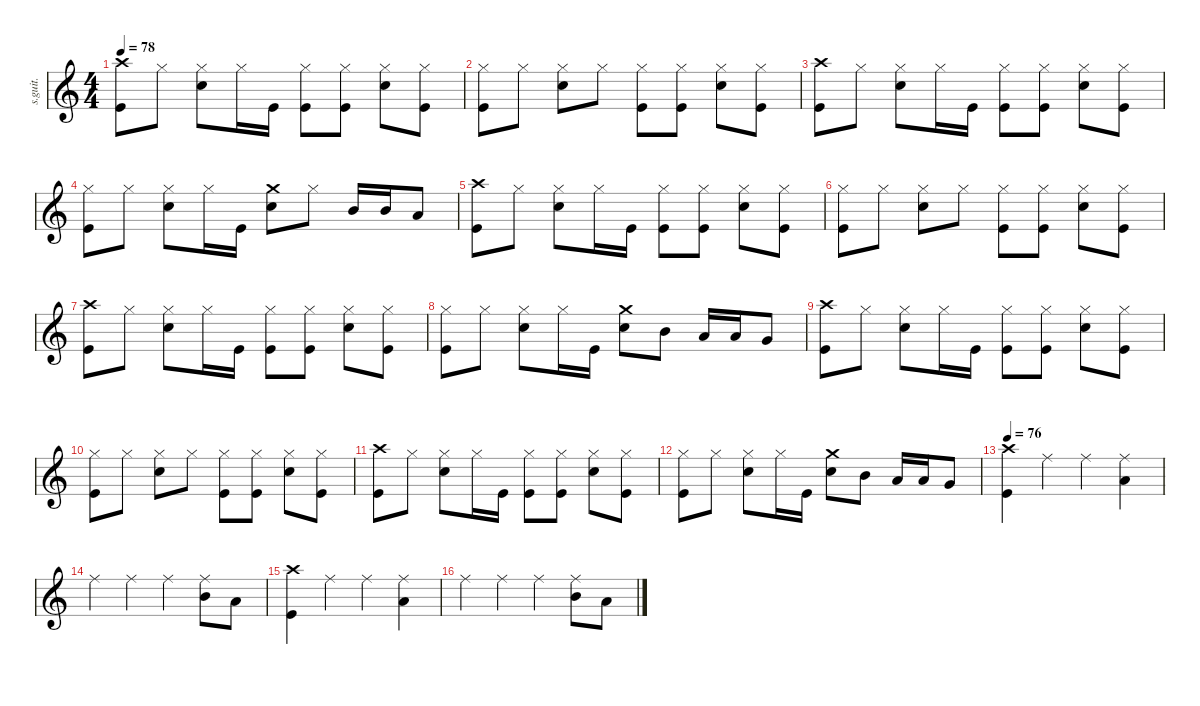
\defaultSystemsLayout 4
\hideDynamics
\bracketExtendMode nobrackets
\track ("Matt Sorum (Drums)" "s.guit.") {instrument percussion}
\staff {score}
\articulation defaults
\ts (4 4)
\tempo 78
\clef g2
\ks c
("Crash high (hit)" "Kick (hit)").8{lyrics (0 "") lyrics (1 "") lyrics (2 "") lyrics (3 "") lyrics (4 "") dy f} "Hi-Hat (closed)".8{lyrics (0 "") lyrics (1 "") lyrics (2 "") lyrics (3 "") lyrics (4 "")} ("Hi-Hat (closed)" "Snare (hit) 2").8{lyrics (0 "") lyrics (1 "") lyrics (2 "") lyrics (3 "") lyrics (4 "")} "Hi-Hat (closed)".16{lyrics (0 "") lyrics (1 "") lyrics (2 "") lyrics (3 "") lyrics (4 "")} "Kick (hit)".16{lyrics (0 "") lyrics (1 "") lyrics (2 "") lyrics (3 "") lyrics (4 "")} ("Hi-Hat (closed)" "Kick (hit)").8{lyrics (0 "") lyrics (1 "") lyrics (2 "") lyrics (3 "") lyrics (4 "")} ("Hi-Hat (closed)" "Kick (hit)").8{lyrics (0 "") lyrics (1 "") lyrics (2 "") lyrics (3 "") lyrics (4 "")} ("Hi-Hat (closed)" "Snare (hit) 2").8{lyrics (0 "") lyrics (1 "") lyrics (2 "") lyrics (3 "") lyrics (4 "")} ("Hi-Hat (closed)" "Kick (hit)").8{lyrics (0 "") lyrics (1 "") lyrics (2 "") lyrics (3 "") lyrics (4 "")} |
("Hi-Hat (closed)" "Kick (hit)").8{lyrics (0 "") lyrics (1 "") lyrics (2 "") lyrics (3 "") lyrics (4 "")} "Hi-Hat (closed)".8{lyrics (0 "") lyrics (1 "") lyrics (2 "") lyrics (3 "") lyrics (4 "")} ("Hi-Hat (closed)" "Snare (hit) 2").8{lyrics (0 "") lyrics (1 "") lyrics (2 "") lyrics (3 "") lyrics (4 "")} "Hi-Hat (closed)".8{lyrics (0 "") lyrics (1 "") lyrics (2 "") lyrics (3 "") lyrics (4 "")} ("Hi-Hat (closed)" "Kick (hit)").8{lyrics (0 "") lyrics (1 "") lyrics (2 "") lyrics (3 "") lyrics (4 "")} ("Hi-Hat (closed)" "Kick (hit)").8{lyrics (0 "") lyrics (1 "") lyrics (2 "") lyrics (3 "") lyrics (4 "")} ("Hi-Hat (closed)" "Snare (hit) 2").8{lyrics (0 "") lyrics (1 "") lyrics (2 "") lyrics (3 "") lyrics (4 "")} ("Hi-Hat (closed)" "Kick (hit)").8{lyrics (0 "") lyrics (1 "") lyrics (2 "") lyrics (3 "") lyrics (4 "")} |
("Crash high (hit)" "Kick (hit)").8{lyrics (0 "") lyrics (1 "") lyrics (2 "") lyrics (3 "") lyrics (4 "")} "Hi-Hat (closed)".8{lyrics (0 "") lyrics (1 "") lyrics (2 "") lyrics (3 "") lyrics (4 "")} ("Hi-Hat (closed)" "Snare (hit) 2").8{lyrics (0 "") lyrics (1 "") lyrics (2 "") lyrics (3 "") lyrics (4 "")} "Hi-Hat (closed)".16{lyrics (0 "") lyrics (1 "") lyrics (2 "") lyrics (3 "") lyrics (4 "")} "Kick (hit)".16{lyrics (0 "") lyrics (1 "") lyrics (2 "") lyrics (3 "") lyrics (4 "")} ("Hi-Hat (closed)" "Kick (hit)").8{lyrics (0 "") lyrics (1 "") lyrics (2 "") lyrics (3 "") lyrics (4 "")} ("Hi-Hat (closed)" "Kick (hit)").8{lyrics (0 "") lyrics (1 "") lyrics (2 "") lyrics (3 "") lyrics (4 "")} ("Hi-Hat (closed)" "Snare (hit) 2").8{lyrics (0 "") lyrics (1 "") lyrics (2 "") lyrics (3 "") lyrics (4 "")} ("Hi-Hat (closed)" "Kick (hit)").8{lyrics (0 "") lyrics (1 "") lyrics (2 "") lyrics (3 "") lyrics (4 "")} |
("Hi-Hat (closed)" "Kick (hit)").8{lyrics (0 "") lyrics (1 "") lyrics (2 "") lyrics (3 "") lyrics (4 "")} "Hi-Hat (closed)".8{lyrics (0 "") lyrics (1 "") lyrics (2 "") lyrics (3 "") lyrics (4 "")} ("Hi-Hat (closed)" "Snare (hit) 2").8{lyrics (0 "") lyrics (1 "") lyrics (2 "") lyrics (3 "") lyrics (4 "")} "Hi-Hat (closed)".16{lyrics (0 "") lyrics (1 "") lyrics (2 "") lyrics (3 "") lyrics (4 "")} "Kick (hit)".16{lyrics (0 "") lyrics (1 "") lyrics (2 "") lyrics (3 "") lyrics (4 "")} ("Crash medium (hit)" "Snare (hit) 2").8{lyrics (0 "") lyrics (1 "") lyrics (2 "") lyrics (3 "") lyrics (4 "")} "Hi-Hat (closed)".8{lyrics (0 "") lyrics (1 "") lyrics (2 "") lyrics (3 "") lyrics (4 "")} "Mid Tom (hit)".16{lyrics (0 "") lyrics (1 "") lyrics (2 "") lyrics (3 "") lyrics (4 "")} "Mid Tom (hit)".16{lyrics (0 "") lyrics (1 "") lyrics (2 "") lyrics (3 "") lyrics (4 "")} "Low Tom (hit)".8{lyrics (0 "") lyrics (1 "") lyrics (2 "") lyrics (3 "") lyrics (4 "")} |
("Crash high (hit)" "Kick (hit)").8{lyrics (0 "") lyrics (1 "") lyrics (2 "") lyrics (3 "") lyrics (4 "")} "Hi-Hat (closed)".8{lyrics (0 "") lyrics (1 "") lyrics (2 "") lyrics (3 "") lyrics (4 "")} ("Hi-Hat (closed)" "Snare (hit) 2").8{lyrics (0 "") lyrics (1 "") lyrics (2 "") lyrics (3 "") lyrics (4 "")} "Hi-Hat (closed)".16{lyrics (0 "") lyrics (1 "") lyrics (2 "") lyrics (3 "") lyrics (4 "")} "Kick (hit)".16{lyrics (0 "") lyrics (1 "") lyrics (2 "") lyrics (3 "") lyrics (4 "")} ("Hi-Hat (closed)" "Kick (hit)").8{lyrics (0 "") lyrics (1 "") lyrics (2 "") lyrics (3 "") lyrics (4 "")} ("Hi-Hat (closed)" "Kick (hit)").8{lyrics (0 "") lyrics (1 "") lyrics (2 "") lyrics (3 "") lyrics (4 "")} ("Hi-Hat (closed)" "Snare (hit) 2").8{lyrics (0 "") lyrics (1 "") lyrics (2 "") lyrics (3 "") lyrics (4 "")} ("Hi-Hat (closed)" "Kick (hit)").8{lyrics (0 "") lyrics (1 "") lyrics (2 "") lyrics (3 "") lyrics (4 "")} |
("Hi-Hat (closed)" "Kick (hit)").8{lyrics (0 "") lyrics (1 "") lyrics (2 "") lyrics (3 "") lyrics (4 "")} "Hi-Hat (closed)".8{lyrics (0 "") lyrics (1 "") lyrics (2 "") lyrics (3 "") lyrics (4 "")} ("Hi-Hat (closed)" "Snare (hit) 2").8{lyrics (0 "") lyrics (1 "") lyrics (2 "") lyrics (3 "") lyrics (4 "")} "Hi-Hat (closed)".8{lyrics (0 "") lyrics (1 "") lyrics (2 "") lyrics (3 "") lyrics (4 "")} ("Hi-Hat (closed)" "Kick (hit)").8{lyrics (0 "") lyrics (1 "") lyrics (2 "") lyrics (3 "") lyrics (4 "")} ("Hi-Hat (closed)" "Kick (hit)").8{lyrics (0 "") lyrics (1 "") lyrics (2 "") lyrics (3 "") lyrics (4 "")} ("Hi-Hat (closed)" "Snare (hit) 2").8{lyrics (0 "") lyrics (1 "") lyrics (2 "") lyrics (3 "") lyrics (4 "")} ("Hi-Hat (closed)" "Kick (hit)").8{lyrics (0 "") lyrics (1 "") lyrics (2 "") lyrics (3 "") lyrics (4 "")} |
("Crash high (hit)" "Kick (hit)").8{lyrics (0 "") lyrics (1 "") lyrics (2 "") lyrics (3 "") lyrics (4 "")} "Hi-Hat (closed)".8{lyrics (0 "") lyrics (1 "") lyrics (2 "") lyrics (3 "") lyrics (4 "")} ("Hi-Hat (closed)" "Snare (hit) 2").8{lyrics (0 "") lyrics (1 "") lyrics (2 "") lyrics (3 "") lyrics (4 "")} "Hi-Hat (closed)".16{lyrics (0 "") lyrics (1 "") lyrics (2 "") lyrics (3 "") lyrics (4 "")} "Kick (hit)".16{lyrics (0 "") lyrics (1 "") lyrics (2 "") lyrics (3 "") lyrics (4 "")} ("Hi-Hat (closed)" "Kick (hit)").8{lyrics (0 "") lyrics (1 "") lyrics (2 "") lyrics (3 "") lyrics (4 "")} ("Hi-Hat (closed)" "Kick (hit)").8{lyrics (0 "") lyrics (1 "") lyrics (2 "") lyrics (3 "") lyrics (4 "")} ("Hi-Hat (closed)" "Snare (hit) 2").8{lyrics (0 "") lyrics (1 "") lyrics (2 "") lyrics (3 "") lyrics (4 "")} ("Hi-Hat (closed)" "Kick (hit)").8{lyrics (0 "") lyrics (1 "") lyrics (2 "") lyrics (3 "") lyrics (4 "")} |
("Hi-Hat (closed)" "Kick (hit)").8{lyrics (0 "") lyrics (1 "") lyrics (2 "") lyrics (3 "") lyrics (4 "")} "Hi-Hat (closed)".8{lyrics (0 "") lyrics (1 "") lyrics (2 "") lyrics (3 "") lyrics (4 "")} ("Hi-Hat (closed)" "Snare (hit) 2").8{lyrics (0 "") lyrics (1 "") lyrics (2 "") lyrics (3 "") lyrics (4 "")} "Hi-Hat (closed)".16{lyrics (0 "") lyrics (1 "") lyrics (2 "") lyrics (3 "") lyrics (4 "")} "Kick (hit)".16{lyrics (0 "") lyrics (1 "") lyrics (2 "") lyrics (3 "") lyrics (4 "")} ("Crash medium (hit)" "Snare (hit) 2").8{lyrics (0 "") lyrics (1 "") lyrics (2 "") lyrics (3 "") lyrics (4 "")} "Mid Tom (hit)".8{lyrics (0 "") lyrics (1 "") lyrics (2 "") lyrics (3 "") lyrics (4 "")} "Low Tom (hit)".16{lyrics (0 "") lyrics (1 "") lyrics (2 "") lyrics (3 "") lyrics (4 "")} "Low Tom (hit)".16{lyrics (0 "") lyrics (1 "") lyrics (2 "") lyrics (3 "") lyrics (4 "")} "Very Low Tom (hit)".8{lyrics (0 "") lyrics (1 "") lyrics (2 "") lyrics (3 "") lyrics (4 "")} |
("Crash high (hit)" "Kick (hit)").8{lyrics (0 "") lyrics (1 "") lyrics (2 "") lyrics (3 "") lyrics (4 "")} "Hi-Hat (closed)".8{lyrics (0 "") lyrics (1 "") lyrics (2 "") lyrics (3 "") lyrics (4 "")} ("Hi-Hat (closed)" "Snare (hit) 2").8{lyrics (0 "") lyrics (1 "") lyrics (2 "") lyrics (3 "") lyrics (4 "")} "Hi-Hat (closed)".16{lyrics (0 "") lyrics (1 "") lyrics (2 "") lyrics (3 "") lyrics (4 "")} "Kick (hit)".16{lyrics (0 "") lyrics (1 "") lyrics (2 "") lyrics (3 "") lyrics (4 "")} ("Hi-Hat (closed)" "Kick (hit)").8{lyrics (0 "") lyrics (1 "") lyrics (2 "") lyrics (3 "") lyrics (4 "")} ("Hi-Hat (closed)" "Kick (hit)").8{lyrics (0 "") lyrics (1 "") lyrics (2 "") lyrics (3 "") lyrics (4 "")} ("Hi-Hat (closed)" "Snare (hit) 2").8{lyrics (0 "") lyrics (1 "") lyrics (2 "") lyrics (3 "") lyrics (4 "")} ("Hi-Hat (closed)" "Kick (hit)").8{lyrics (0 "") lyrics (1 "") lyrics (2 "") lyrics (3 "") lyrics (4 "")} |
("Hi-Hat (closed)" "Kick (hit)").8{lyrics (0 "") lyrics (1 "") lyrics (2 "") lyrics (3 "") lyrics (4 "")} "Hi-Hat (closed)".8{lyrics (0 "") lyrics (1 "") lyrics (2 "") lyrics (3 "") lyrics (4 "")} ("Hi-Hat (closed)" "Snare (hit) 2").8{lyrics (0 "") lyrics (1 "") lyrics (2 "") lyrics (3 "") lyrics (4 "")} "Hi-Hat (closed)".8{lyrics (0 "") lyrics (1 "") lyrics (2 "") lyrics (3 "") lyrics (4 "")} ("Hi-Hat (closed)" "Kick (hit)").8{lyrics (0 "") lyrics (1 "") lyrics (2 "") lyrics (3 "") lyrics (4 "")} ("Hi-Hat (closed)" "Kick (hit)").8{lyrics (0 "") lyrics (1 "") lyrics (2 "") lyrics (3 "") lyrics (4 "")} ("Hi-Hat (closed)" "Snare (hit) 2").8{lyrics (0 "") lyrics (1 "") lyrics (2 "") lyrics (3 "") lyrics (4 "")} ("Hi-Hat (closed)" "Kick (hit)").8{lyrics (0 "") lyrics (1 "") lyrics (2 "") lyrics (3 "") lyrics (4 "")} |
("Crash high (hit)" "Kick (hit)").8{lyrics (0 "") lyrics (1 "") lyrics (2 "") lyrics (3 "") lyrics (4 "")} "Hi-Hat (closed)".8{lyrics (0 "") lyrics (1 "") lyrics (2 "") lyrics (3 "") lyrics (4 "")} ("Hi-Hat (closed)" "Snare (hit) 2").8{lyrics (0 "") lyrics (1 "") lyrics (2 "") lyrics (3 "") lyrics (4 "")} "Hi-Hat (closed)".16{lyrics (0 "") lyrics (1 "") lyrics (2 "") lyrics (3 "") lyrics (4 "")} "Kick (hit)".16{lyrics (0 "") lyrics (1 "") lyrics (2 "") lyrics (3 "") lyrics (4 "")} ("Hi-Hat (closed)" "Kick (hit)").8{lyrics (0 "") lyrics (1 "") lyrics (2 "") lyrics (3 "") lyrics (4 "")} ("Hi-Hat (closed)" "Kick (hit)").8{lyrics (0 "") lyrics (1 "") lyrics (2 "") lyrics (3 "") lyrics (4 "")} ("Hi-Hat (closed)" "Snare (hit) 2").8{lyrics (0 "") lyrics (1 "") lyrics (2 "") lyrics (3 "") lyrics (4 "")} ("Hi-Hat (closed)" "Kick (hit)").8{lyrics (0 "") lyrics (1 "") lyrics (2 "") lyrics (3 "") lyrics (4 "")} |
("Hi-Hat (closed)" "Kick (hit)").8{lyrics (0 "") lyrics (1 "") lyrics (2 "") lyrics (3 "") lyrics (4 "")} "Hi-Hat (closed)".8{lyrics (0 "") lyrics (1 "") lyrics (2 "") lyrics (3 "") lyrics (4 "")} ("Hi-Hat (closed)" "Snare (hit) 2").8{lyrics (0 "") lyrics (1 "") lyrics (2 "") lyrics (3 "") lyrics (4 "")} "Hi-Hat (closed)".16{lyrics (0 "") lyrics (1 "") lyrics (2 "") lyrics (3 "") lyrics (4 "")} "Kick (hit)".16{lyrics (0 "") lyrics (1 "") lyrics (2 "") lyrics (3 "") lyrics (4 "")} ("Crash medium (hit)" "Snare (hit) 2").8{lyrics (0 "") lyrics (1 "") lyrics (2 "") lyrics (3 "") lyrics (4 "")} "Mid Tom (hit)".8{lyrics (0 "") lyrics (1 "") lyrics (2 "") lyrics (3 "") lyrics (4 "")} "Low Tom (hit)".16{lyrics (0 "") lyrics (1 "") lyrics (2 "") lyrics (3 "") lyrics (4 "")} "Low Tom (hit)".16{lyrics (0 "") lyrics (1 "") lyrics (2 "") lyrics (3 "") lyrics (4 "")} "Very Low Tom (hit)".8{lyrics (0 "") lyrics (1 "") lyrics (2 "") lyrics (3 "") lyrics (4 "")} |
\tempo 76
("Crash high (hit)" "Kick (hit)").4{lyrics (0 "") lyrics (1 "") lyrics (2 "") lyrics (3 "") lyrics (4 "")} "Ride (middle)".4{lyrics (0 "") lyrics (1 "") lyrics (2 "") lyrics (3 "") lyrics (4 "")} "Ride (middle)".4{lyrics (0 "") lyrics (1 "") lyrics (2 "") lyrics (3 "") lyrics (4 "")} ("Ride (middle)" "Low Tom (hit)").4{lyrics (0 "") lyrics (1 "") lyrics (2 "") lyrics (3 "") lyrics (4 "")} |
"Ride (middle)".4{lyrics (0 "") lyrics (1 "") lyrics (2 "") lyrics (3 "") lyrics (4 "")} "Ride (middle)".4{lyrics (0 "") lyrics (1 "") lyrics (2 "") lyrics (3 "") lyrics (4 "")} "Ride (middle)".4{lyrics (0 "") lyrics (1 "") lyrics (2 "") lyrics (3 "") lyrics (4 "")} ("Ride (middle)" "Mid Tom (hit)").8{lyrics (0 "") lyrics (1 "") lyrics (2 "") lyrics (3 "") lyrics (4 "")} "Low Tom (hit)".8{lyrics (0 "") lyrics (1 "") lyrics (2 "") lyrics (3 "") lyrics (4 "")} |
("Crash high (hit)" "Kick (hit)").4{lyrics (0 "") lyrics (1 "") lyrics (2 "") lyrics (3 "") lyrics (4 "")} "Ride (middle)".4{lyrics (0 "") lyrics (1 "") lyrics (2 "") lyrics (3 "") lyrics (4 "")} "Ride (middle)".4{lyrics (0 "") lyrics (1 "") lyrics (2 "") lyrics (3 "") lyrics (4 "")} ("Ride (middle)" "Low Tom (hit)").4{lyrics (0 "") lyrics (1 "") lyrics (2 "") lyrics (3 "") lyrics (4 "")} |
"Ride (middle)".4{lyrics (0 "") lyrics (1 "") lyrics (2 "") lyrics (3 "") lyrics (4 "")} "Ride (middle)".4{lyrics (0 "") lyrics (1 "") lyrics (2 "") lyrics (3 "") lyrics (4 "")} "Ride (middle)".4{lyrics (0 "") lyrics (1 "") lyrics (2 "") lyrics (3 "") lyrics (4 "")} ("Ride (middle)" "Mid Tom (hit)").8{lyrics (0 "") lyrics (1 "") lyrics (2 "") lyrics (3 "") lyrics (4 "")} "Low Tom (hit)".8{lyrics (0 "") lyrics (1 "") lyrics (2 "") lyrics (3 "") lyrics (4 "")}
